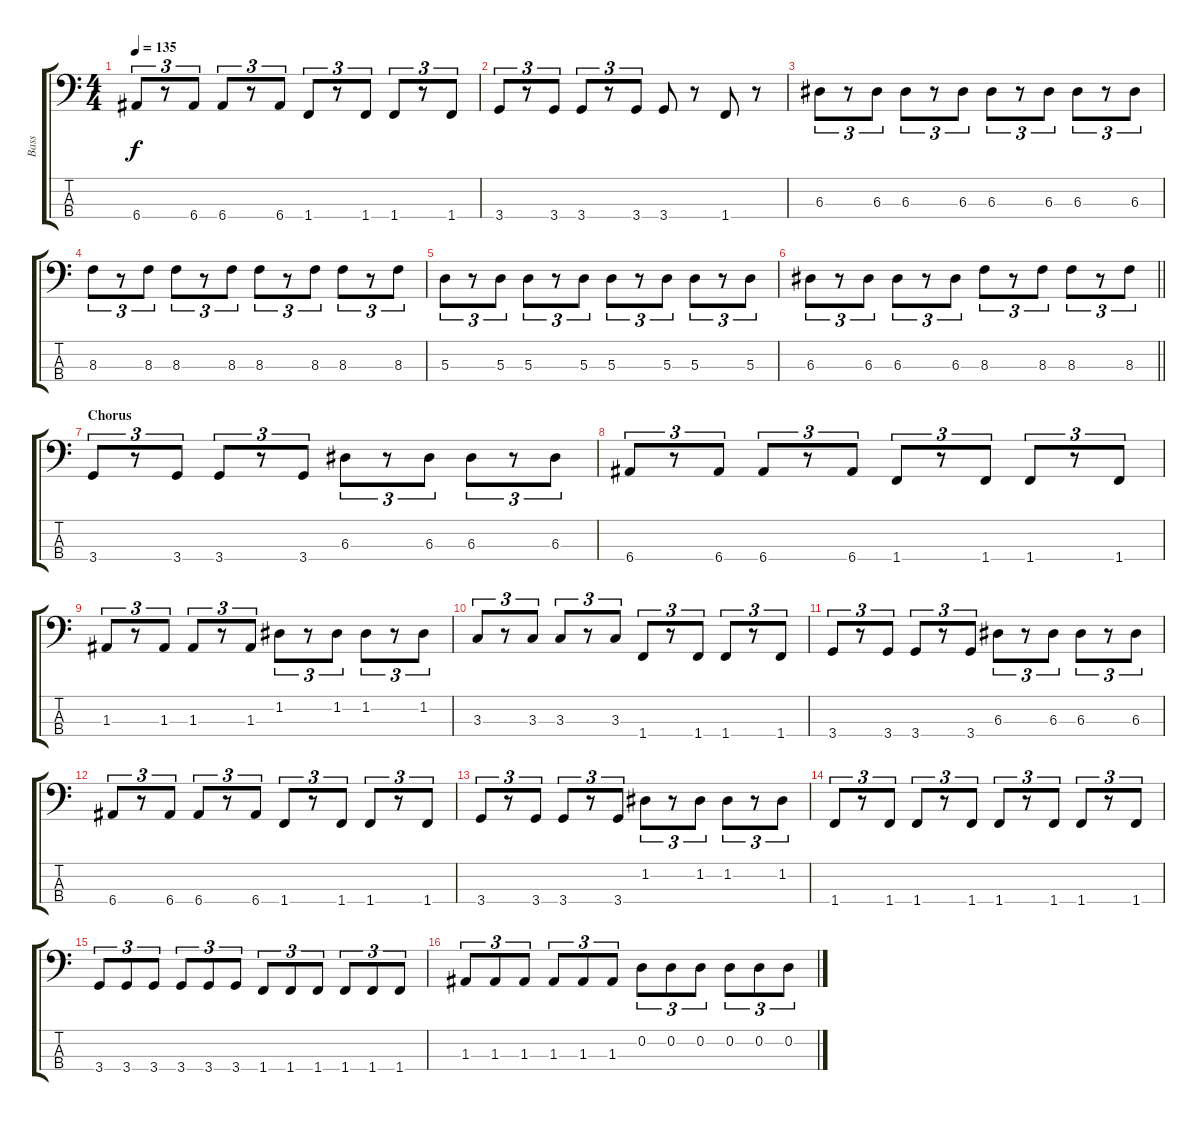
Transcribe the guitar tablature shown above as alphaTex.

\track ("Bass" "Bass") {instrument electricbassfinger}
\staff {score tabs}
\tuning (G2 D2 A1 E1) {hide}
\ts (4 4)
\tempo 135
\clef f4
\ks c
6.4.8{tu (3 2) dy f} r.8{tu (3 2)} 6.4.8{tu (3 2)} 6.4.8{tu (3 2)} r.8{tu (3 2)} 6.4.8{tu (3 2)} 1.4.8{tu (3 2)} r.8{tu (3 2)} 1.4.8{tu (3 2)} 1.4.8{tu (3 2)} r.8{tu (3 2)} 1.4.8{tu (3 2)} |
3.4.8{tu (3 2)} r.8{tu (3 2)} 3.4.8{tu (3 2)} 3.4.8{tu (3 2)} r.8{tu (3 2)} 3.4.8{tu (3 2)} 3.4.8 r.8 1.4.8 r.8 |
6.3.8{tu (3 2)} r.8{tu (3 2)} 6.3.8{tu (3 2)} 6.3.8{tu (3 2)} r.8{tu (3 2)} 6.3.8{tu (3 2)} 6.3.8{tu (3 2)} r.8{tu (3 2)} 6.3.8{tu (3 2)} 6.3.8{tu (3 2)} r.8{tu (3 2)} 6.3.8{tu (3 2)} |
8.3.8{tu (3 2)} r.8{tu (3 2)} 8.3.8{tu (3 2)} 8.3.8{tu (3 2)} r.8{tu (3 2)} 8.3.8{tu (3 2)} 8.3.8{tu (3 2)} r.8{tu (3 2)} 8.3.8{tu (3 2)} 8.3.8{tu (3 2)} r.8{tu (3 2)} 8.3.8{tu (3 2)} |
5.3.8{tu (3 2)} r.8{tu (3 2)} 5.3.8{tu (3 2)} 5.3.8{tu (3 2)} r.8{tu (3 2)} 5.3.8{tu (3 2)} 5.3.8{tu (3 2)} r.8{tu (3 2)} 5.3.8{tu (3 2)} 5.3.8{tu (3 2)} r.8{tu (3 2)} 5.3.8{tu (3 2)} |
\barLineRight lightlight
6.3.8{tu (3 2)} r.8{tu (3 2)} 6.3.8{tu (3 2)} 6.3.8{tu (3 2)} r.8{tu (3 2)} 6.3.8{tu (3 2)} 8.3.8{tu (3 2)} r.8{tu (3 2)} 8.3.8{tu (3 2)} 8.3.8{tu (3 2)} r.8{tu (3 2)} 8.3.8{tu (3 2)} |
\section ("" "Chorus")
3.4.8{tu (3 2)} r.8{tu (3 2)} 3.4.8{tu (3 2)} 3.4.8{tu (3 2)} r.8{tu (3 2)} 3.4.8{tu (3 2)} 6.3.8{tu (3 2)} r.8{tu (3 2)} 6.3.8{tu (3 2)} 6.3.8{tu (3 2)} r.8{tu (3 2)} 6.3.8{tu (3 2)} |
6.4.8{tu (3 2)} r.8{tu (3 2)} 6.4.8{tu (3 2)} 6.4.8{tu (3 2)} r.8{tu (3 2)} 6.4.8{tu (3 2)} 1.4.8{tu (3 2)} r.8{tu (3 2)} 1.4.8{tu (3 2)} 1.4.8{tu (3 2)} r.8{tu (3 2)} 1.4.8{tu (3 2)} |
1.3.8{tu (3 2)} r.8{tu (3 2)} 1.3.8{tu (3 2)} 1.3.8{tu (3 2)} r.8{tu (3 2)} 1.3.8{tu (3 2)} 1.2.8{tu (3 2)} r.8{tu (3 2)} 1.2.8{tu (3 2)} 1.2.8{tu (3 2)} r.8{tu (3 2)} 1.2.8{tu (3 2)} |
3.3.8{tu (3 2)} r.8{tu (3 2)} 3.3.8{tu (3 2)} 3.3.8{tu (3 2)} r.8{tu (3 2)} 3.3.8{tu (3 2)} 1.4.8{tu (3 2)} r.8{tu (3 2)} 1.4.8{tu (3 2)} 1.4.8{tu (3 2)} r.8{tu (3 2)} 1.4.8{tu (3 2)} |
3.4.8{tu (3 2)} r.8{tu (3 2)} 3.4.8{tu (3 2)} 3.4.8{tu (3 2)} r.8{tu (3 2)} 3.4.8{tu (3 2)} 6.3.8{tu (3 2)} r.8{tu (3 2)} 6.3.8{tu (3 2)} 6.3.8{tu (3 2)} r.8{tu (3 2)} 6.3.8{tu (3 2)} |
6.4.8{tu (3 2)} r.8{tu (3 2)} 6.4.8{tu (3 2)} 6.4.8{tu (3 2)} r.8{tu (3 2)} 6.4.8{tu (3 2)} 1.4.8{tu (3 2)} r.8{tu (3 2)} 1.4.8{tu (3 2)} 1.4.8{tu (3 2)} r.8{tu (3 2)} 1.4.8{tu (3 2)} |
3.4.8{tu (3 2)} r.8{tu (3 2)} 3.4.8{tu (3 2)} 3.4.8{tu (3 2)} r.8{tu (3 2)} 3.4.8{tu (3 2)} 1.2.8{tu (3 2)} r.8{tu (3 2)} 1.2.8{tu (3 2)} 1.2.8{tu (3 2)} r.8{tu (3 2)} 1.2.8{tu (3 2)} |
1.4.8{tu (3 2)} r.8{tu (3 2)} 1.4.8{tu (3 2)} 1.4.8{tu (3 2)} r.8{tu (3 2)} 1.4.8{tu (3 2)} 1.4.8{tu (3 2)} r.8{tu (3 2)} 1.4.8{tu (3 2)} 1.4.8{tu (3 2)} r.8{tu (3 2)} 1.4.8{tu (3 2)} |
3.4.8{tu (3 2)} 3.4.8{tu (3 2)} 3.4.8{tu (3 2)} 3.4.8{tu (3 2)} 3.4.8{tu (3 2)} 3.4.8{tu (3 2)} 1.4.8{tu (3 2)} 1.4.8{tu (3 2)} 1.4.8{tu (3 2)} 1.4.8{tu (3 2)} 1.4.8{tu (3 2)} 1.4.8{tu (3 2)} |
1.3.8{tu (3 2)} 1.3.8{tu (3 2)} 1.3.8{tu (3 2)} 1.3.8{tu (3 2)} 1.3.8{tu (3 2)} 1.3.8{tu (3 2)} 0.2.8{tu (3 2)} 0.2.8{tu (3 2)} 0.2.8{tu (3 2)} 0.2.8{tu (3 2)} 0.2.8{tu (3 2)} 0.2.8{tu (3 2)}
